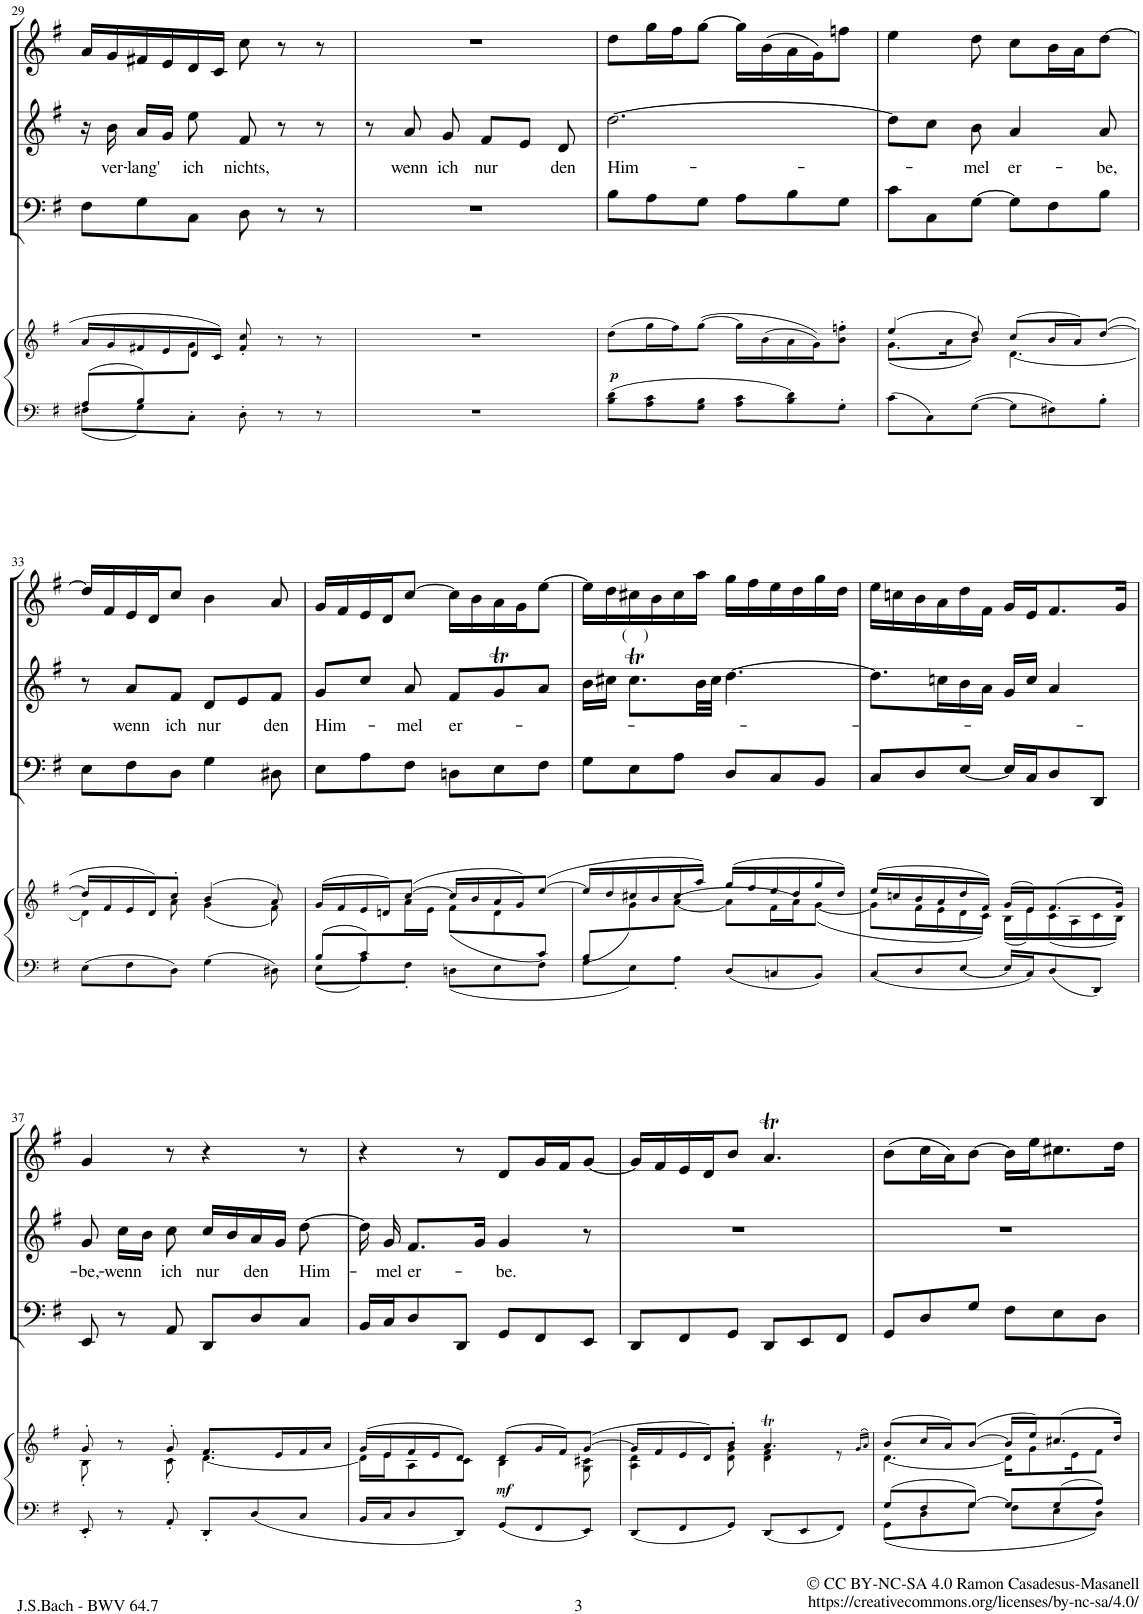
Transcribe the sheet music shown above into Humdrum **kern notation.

**kern	**kern	**dynam	**kern	**kern	**text	**kern
*part4	*part4	*part4	*part3	*part2	*part2	*part1
*staff5	*staff4	*staff4/5	*staff3	*staff2	*staff2	*staff1
*I"Piano reduction	*	*	*I"Organo e Continuo	*I"Alto	*	*I"Oboe d'amore
*I'Pno	*	*	*	*	*	*I'Ob
!!LO:PB:g=z
*clefF4	*clefG2	*	*clefF4	*clefG2	*	*clefG2
*k[f#]	*k[f#]	*	*k[f#]	*k[f#]	*	*k[f#]
*M6/8	*M6/8	*	*M6/8	*M6/8	*	*M6/8
=29	=29	=29	=29	=29	=29	=29
*^	*^	*	*	*	*	*
8A/L	8F#X\L	16a/LL	4ryy	.	8F#\L	16r	.	16a/LL
!	!	!	!	!	!	!	!LO:LY:b	!
.	.	16g/	.	.	.	16b\	ver-	16g/
!	!	!	!	!	!	!	!LO:LY:b	!
8B/	8G\	16f#X/	.	.	8G\	16a/LL	lang'	16f#X/
.	.	16e/	.	.	.	16g/JJ	.	16e/
!	!	!	!	!	!	!	!LO:LY:b	!
2ryy	8C'\J	16d/	8g\J	.	8C\J	8ee\	ich	16d/
.	.	16c/JJ	.	.	.	.	.	16c/JJ
!	!	!	!	!	!	!	!LO:LY:b	!
.	8D'\	8f#/' 8cc/'	8ryy	.	8D\	8f#/	nichts,	8cc\
.	8r	8r	8ryy	.	8r	8r	.	8r
.	8r	8r	8ryy	.	8r	8r	.	8r
*v	*v	*	*	*	*	*	*	*
*	*v	*v	*	*	*	*	*
=30	=30	=30	=30	=30	=30	=30
2.r	2.r	.	2.r	8r	.	2.r
!	!	!	!	!	!LO:LY:b	!
.	.	.	.	8a/	wenn	.
!	!	!	!	!	!LO:LY:b	!
.	.	.	.	8g/	ich	.
!	!	!	!	!	!LO:LY:b	!
.	.	.	.	8f#/L	nur	.
.	.	.	.	8e/J	.	.
!	!	!	!	!	!LO:LY:b	!
.	.	.	.	8d/	den	.
=31	=31	=31	=31	=31	=31	=31
!	!	!LO:DY:b	!	!	!LO:LY:b	!
8B\ 8d\L	(8dd\L	p	8B\L	[2.dd\	Him-	8dd\L
8A\ 8c\	16gg\L	.	8A\	.	.	16gg\L
.	16ff#\J)	.	.	.	.	16ff#\J
8G\ 8B\J	([8gg\J	.	8G\J	.	.	[8gg\J
8A\ 8c\L	16gg\LL]	.	8A\L	.	.	16gg\LL]
.	(16b\	.	.	.	.	(16b\
8B\ 8d\	16a\	.	8B\	.	.	16a\
.	16g\J))	.	.	.	.	16g\J)
8G'\J	8b\' 8ffn\'J	.	8G\J	.	.	8ffn\J
=32	=32	=32	=32	=32	=32	=32
*	*^	*	*	*	*	*
8c\L	(4ee/	(8.g\L	.	8c\L	8dd\L]	.	4ee\
8C\	.	.	.	8C\	8cc\J	.	.
.	.	16a\K	.	.	.	.	.
!	!	!	!	!	!	!LO:LY:b	!
[8G\J	8dd/)	8b\J)	.	[8G\J	8b\	-mel	8dd\
!	!	!	!	!	!	!LO:LY:b	!
8G\L]	(8cc/L	[4.d\	.	8G\L]	4a/	er-	8cc\L
8F#X\	16b/L	.	.	8F#\	.	.	16b\L
.	16a/J)	.	.	.	.	.	16a\J
!	!	!	!	!	!	!LO:LY:b	!
8B'\J	([8dd/J	.	.	8B\J	8a/	be,	[8dd\J
!!LO:LB:g=z
=33	=33	=33	=33	=33	=33	=33	=33
8E\L	16dd/LL]	4d\]	.	8E\L	8r	.	16dd/LL]
.	16f#/	.	.	.	.	.	16f#/
!	!	!	!	!	!	!LO:LY:b	!
8F#\	16e/	.	.	8F#\	8a/L	wenn	16e/
.	16d/J)	.	.	.	.	.	16d/J
!	!	!	!	!	!	!LO:LY:b	!
8D\J	8cc'/J	8a\	.	8D\J	8f#/J	ich	8cc/J
!	!	!	!	!	!	!LO:LY:b	!
4G\	(4b/	(4g\	.	4G\	8d/L	nur	4b\
.	.	.	.	.	8e/	.	.
!	!	!	!	!	!	!LO:LY:b	!
8D#X\	8a/)	8f#\)	.	8D#X\	8f#/J	den	8a/
=34	=34	=34	=34	=34	=34	=34	=34
*^	*	*	*	*	*	*	*
!	!	!	!	!	!	!	!LO:LY:b	!
8B/L	8E\L	(>16g/LL	4ryy	.	8E\L	8g/L	Him-	16g/LL
.	.	16f#/	.	.	.	.	.	16f#/
8c/	8A\	16e/	.	.	8A\	8cc/J	.	16e/
.	.	16dn/J)	.	.	.	.	.	16d/J
!	!	!	!	!	!	!	!LO:LY:b	!
4.ryy	8F#'\J	(>[>8cc/J	16a\L	.	8F#\J	8a/	mel	[8cc/J
.	.	.	16e\JJ	.	.	.	.	.
!	!	!	!	!	!	!	!LO:LY:b	!
.	8Dn\L	16cc/LL]	(<8f#\L	.	8Dn\L	8f#/L	er-	16cc\LL]
.	.	16b/	.	.	.	.	.	16b\
.	8E\	16a/	8d\	.	8E\	8gT/	.	16a\
.	.	16g/J)	.	.	.	.	.	16g\J
8c/J)	8F#\J	(>[8ee/J	8ryy	.	8F#\J	8a/J	.	[8ee\J
=35	=35	=35	=35	=35	=35	=35	=35	=35
(<8B/L	8G\L	16ee/LL]	8ryy	.	8G\L	16b\LL	.	16ee\LL]
.	.	16dd/	.	.	.	16cc#X\JJ	.	16dd\
!	!	!	!	!	!	!LO:TX:a:t=(    )	!	!
2ryy	8E\	16cc#X/	8g\)	.	8E\	8.cc#t\L	.	16cc#X\
.	.	16b/	.	.	.	.	.	16b\
.	8A'<\J	16cc#/	([8a\J	.	8A\J	.	.	16cc#\
.	.	16aa/JJ)	.	.	.	32b\LL	.	16aa\JJ
.	.	.	.	.	.	32cc#\JJJ	.	.
.	8D/L	(16gg/LL	8a\L]	.	8D/L	[4.dd\	.	16gg\LL
.	.	16ff#/	.	.	.	.	.	16ff#\
.	8Cn/	16ee/	16f#\L	.	8C/	.	.	16ee\
.	.	16dd/	16a\J)	.	.	.	.	16dd\
8ryy	8BB/J	16gg/	([8g\J	.	8BB/J	.	.	16gg\
.	.	16dd/JJ)	.	.	.	.	.	16dd\JJ
*v	*v	*	*	*	*	*	*	*
=36	=36	=36	=36	=36	=36	=36	=36
8C/L	(16ee/LL	8g\L]	.	8C/L	8.dd\L]	.	16ee\LL
.	16ccn/	.	.	.	.	.	16ccn\
8D/	16b/	16f#\L	.	8D/	.	.	16b\
.	16a/	16e\	.	.	16ccn\L	.	16a\
[8E/J	16dd/	16d\	.	[8E/J	16b\	.	16dd\
.	16f#/JJ)	16c\JJ)	.	.	16a\JJ	.	16f#\JJ
16E/LL]	(16g/LL	(16B\LL	.	16E/LL]	16g/LL	.	16g/LL
16C/J	16e/J)	16e\)	.	16C/J	16cc/JJ	.	16e/J
8D/	(8.f#/	(16c\	.	8D/	4a/	.	8.f#/
.	.	16A\	.	.	.	.	.
8DD/J	.	16c\	.	8DD/J	.	.	.
.	16g/Jk)	16B\JJ)	.	.	.	.	16g/Jk
!!LO:LB:g=z
=37	=37	=37	=37	=37	=37	=37	=37
!	!	!	!	!	!	!LO:LY:b	!
8EE'/	8g'/	8B'\	.	8EE/	8g/	-be,-	4g/
!	!	!	!	!	!	!LO:LY:b	!
8r	8r	8ryy	.	8r	16cc\LL	-wenn	.
.	.	.	.	.	16b\JJ	.	.
!	!	!	!	!	!	!LO:LY:b	!
8AA'/	8g'/	8c'\	.	8AA/	8cc\	ich	8r
!	!	!	!	!	!	!LO:LY:b	!
8DD'/L	8.f#/L	[4.d\	.	8DD/L	16cc/LL	nur	4r
.	.	.	.	.	16b/	.	.
!	!	!	!	!	!	!LO:LY:b	!
8D/	.	.	.	8D/	16a/	den	.
.	16e/L	.	.	.	16g/JJ	.	.
!	!	!	!	!	!	!LO:LY:b	!
8C/J	16f#/	.	.	8C/J	[8dd\	Him-	8r
.	16a/JJ	.	.	.	.	.	.
=38	=38	=38	=38	=38	=38	=38	=38
16BB/LL	(16g/LL	16d\LL]	.	16BB/LL	16dd\]	.	4r
!	!	!	!	!	!	!LO:LY:b	!
16C/J	16e/	16e\J	.	16C/J	16g/	mel	.
!	!	!	!	!	!	!LO:LY:b	!
8D/	16f#/	8A\	.	8D/	8.f#/L	er-	.
.	16e/J	.	.	.	.	.	.
8DD/J	8d/J)	8c\J	.	8DD/J	.	.	8r
.	.	.	.	.	16g/Jk	.	.
!	!	!	!LO:DY:b	!	!	!LO:LY:b	!
8GG/L	(8d/L	4B\	mf	8GG/L	4g/	be.	8d/L
8FF#/	16g/L	.	.	8FF#/	.	.	16g/L
.	16f#/J)	.	.	.	.	.	16f#/J
8EE/J	([8g/J	8G\ 8c#X\	.	8EE/J	8r	.	[8g/J
=39	=39	=39	=39	=39	=39	=39	=39
8DD/L	16g/LL]	4A\ 4d\	.	8DD/L	2.r	.	16g/LL]
.	16f#/	.	.	.	.	.	16f#/
8FF#/	16e/	.	.	8FF#/	.	.	16e/
.	16d/J)	.	.	.	.	.	16d/J
8GG/J	8b'/J	8d\ 8g\	.	8GG/J	.	.	8b/J
8DD/L	4.aT/	4d\ 4f#\	.	8DD/L	.	.	4.aT/
8EE/	.	.	.	8EE/	.	.	.
8FF#/J	.	8r	.	8FF#/J	.	.	.
.	(16qg/LL	.	.	.	.	.	.
.	16qa/JJ)	.	.	.	.	.	.
=40	=40	=40	=40	=40	=40	=40	=40
*^	*	*	*	*	*	*	*
8G/L	8GG\L	(8b/L	[4.d\	.	8GG/L	2.r	.	(8b\L
8F#/	8D\	16cc/L	.	.	8D/	.	.	16cc\L
.	.	16a/J)	.	.	.	.	.	16a\J)
[8G/J	8G\J	([8b/J	.	.	8G/J	.	.	[8b\J
8G/L]	8F#\L	16b/LL]	16d\KL]	.	8F#\L	.	.	16b\LL]
.	.	16ee/J)	8g\	.	.	.	.	16ee\J
8G/	8E\	(8.cc#X/	.	.	8E\	.	.	8.cc#X\
.	.	.	16e\K	.	.	.	.	.
8A/J	8D\J	.	8f#\J	.	8D\J	.	.	.
.	.	16dd/Jk)	.	.	.	.	.	16dd\Jk
*v	*v	*	*	*	*	*	*	*
*	*v	*v	*	*	*	*	*
=	=	=	=	=	=	=
*-	*-	*-	*-	*-	*-	*-
